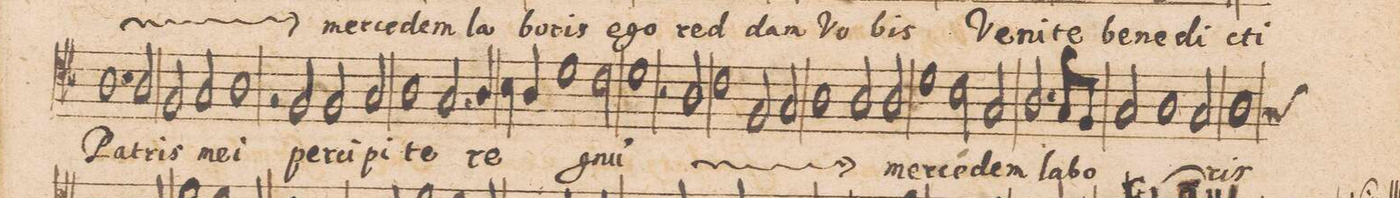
**kern	**text
*I"ALTVS.	*
*clefC4	*
*k[b-]	*
*met(C|)	*
*M2/1	*
1.A	Pa-
=52-	=52-
2A/	-tris
2F/	me-
2G/	.
=53-	=53-
1A	-i
2r	.
2F/	per-
=54-	=54-
2F/	-ci-
2G/	-pi-
1A	-te
=55-	=55-
2.G/	re-
4A/	.
4B-y\	.
4A/	.
1d\	.
=56-	=56-
2c\	.
1d	-gn(um)
=57-	=57-
2r	.
*	*ij
2A/	per-
1c	-ci-
=58-	=58-
2F/	-pi-
2G/	-te
1A	re-
=59-	=59-
2A/	-gn(um)
*	*Xij
2A/	mer-
1d	-ce-
=60-	=60-
2B-\	-dem
2G/	la-
2.A/	-bo-
8G/L	.
8F/J	.
=61-	=61-
2G/	.
1A	.
2G/	.
=62-	=62-
1A	-ris
*custos:G	*
*-	*-
